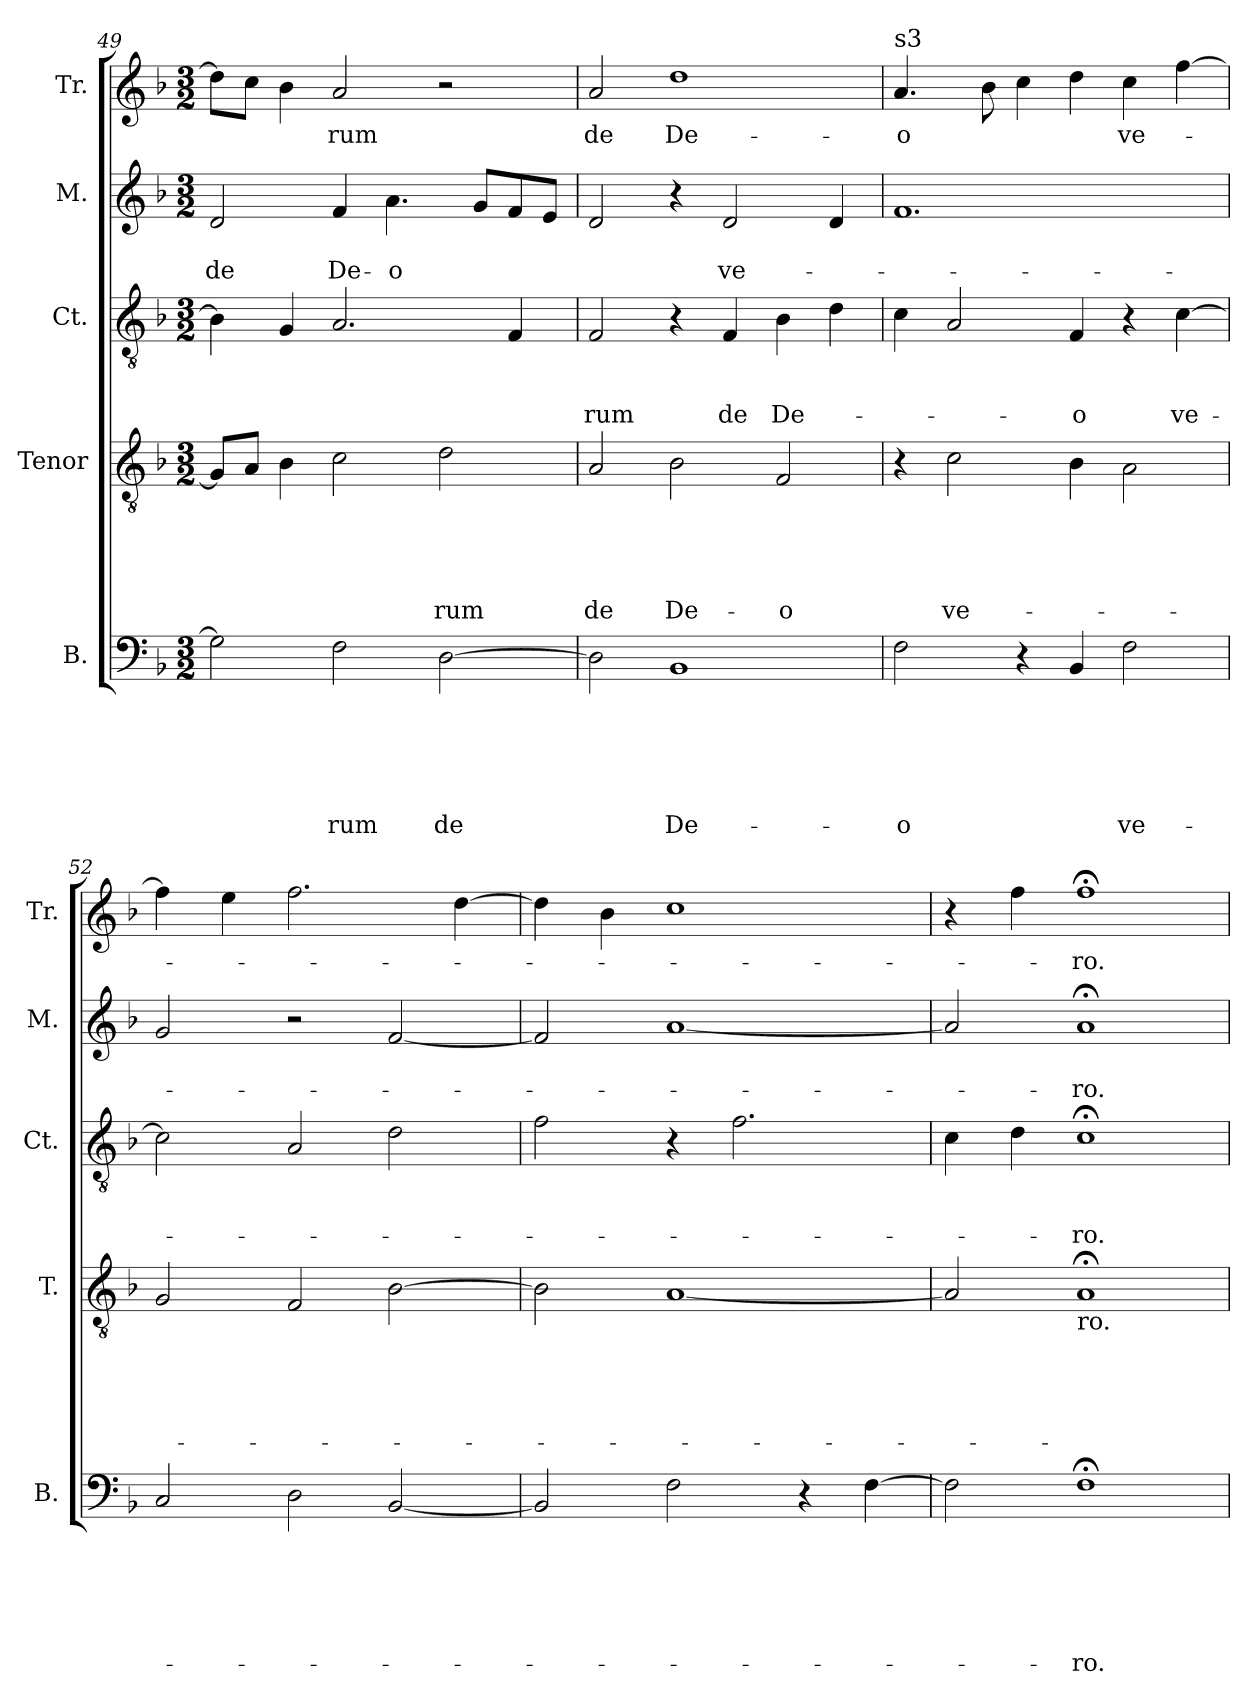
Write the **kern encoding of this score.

**kern	**text	**text	**text	**text	**text	**text	**kern	**text	**text	**text	**text	**text	**kern	**text	**text	**text	**kern	**text	**text	**kern	**text
*part5	*part5	*part5	*part5	*part5	*part5	*part5	*part4	*part4	*part4	*part4	*part4	*part4	*part3	*part3	*part3	*part3	*part2	*part2	*part2	*part1	*part1
*staff5	*staff5	*staff5	*staff5	*staff5	*staff5	*staff5	*staff4	*staff4	*staff4	*staff4	*staff4	*staff4	*staff3	*staff3	*staff3	*staff3	*staff2	*staff2	*staff2	*staff1	*staff1
*I"B.	*	*	*	*	*	*	*I"Tenor	*	*	*	*	*	*I"Ct.	*	*	*	*I"M.	*	*	*I"Tr.	*
*I'B.	*	*	*	*	*	*	*I'T.	*	*	*	*	*	*I'Ct.	*	*	*	*I'M.	*	*	*I'Tr.	*
*clefF4	*	*	*	*	*	*	*clefGv2	*	*	*	*	*	*clefGv2	*	*	*	*clefG2	*	*	*clefG2	*
*k[b-]	*	*	*	*	*	*	*k[b-]	*	*	*	*	*	*k[b-]	*	*	*	*k[b-]	*	*	*k[b-]	*
*F:	*	*	*	*	*	*	*F:	*	*	*	*	*	*F:	*	*	*	*F:	*	*	*F:	*
*M3/2	*	*	*	*	*	*	*M3/2	*	*	*	*	*	*M3/2	*	*	*	*M3/2	*	*	*M3/2	*
=49	=49	=49	=49	=49	=49	=49	=49	=49	=49	=49	=49	=49	=49	=49	=49	=49	=49	=49	=49	=49	=49
!	!	!	!	!	!	!	!	!	!	!	!	!	!	!	!	!	!	!	!LO:LY:b	!	!
2G\]	.	.	.	.	.	.	8G/L]	.	.	.	.	.	4B-\]	.	.	.	2d/	.	de	8dd\L]	.
.	.	.	.	.	.	.	8A/J	.	.	.	.	.	.	.	.	.	.	.	.	8cc\J	.
.	.	.	.	.	.	.	4B-\	.	.	.	.	.	4G/	.	.	.	.	.	.	4b-\	.
!	!	!	!	!	!	!LO:LY:b	!	!	!	!	!	!	!	!	!	!	!	!	!LO:LY:b	!	!LO:LY:b
2F\	.	.	.	.	.	-rum	2c\	.	.	.	.	.	2.A/	.	.	.	4f/	.	De-	2a/	-rum
!	!	!	!	!	!	!	!	!	!	!	!	!	!	!	!	!	!	!	!LO:LY:b	!	!
.	.	.	.	.	.	.	.	.	.	.	.	.	.	.	.	.	4.a\	.	-o	.	.
!	!	!	!	!	!	!LO:LY:b	!	!	!	!	!	!LO:LY:b	!	!	!	!	!	!	!	!	!
[>2D\	.	.	.	.	.	de	2d\	.	.	.	.	-rum	.	.	.	.	.	.	.	2r	.
.	.	.	.	.	.	.	.	.	.	.	.	.	.	.	.	.	8g/L	.	.	.	.
.	.	.	.	.	.	.	.	.	.	.	.	.	4F/	.	.	.	8f/	.	.	.	.
.	.	.	.	.	.	.	.	.	.	.	.	.	.	.	.	.	8e/J	.	.	.	.
=50	=50	=50	=50	=50	=50	=50	=50	=50	=50	=50	=50	=50	=50	=50	=50	=50	=50	=50	=50	=50	=50
!	!	!	!	!	!	!	!	!	!	!	!	!LO:LY:b	!	!	!	!LO:LY:b	!	!	!	!	!LO:LY:b
2D\]	.	.	.	.	.	.	2A/	.	.	.	.	de	2F/	.	.	-rum	2d/	.	.	2a/	de
!	!	!	!	!	!	!LO:LY:b	!	!	!	!	!	!LO:LY:b	!	!	!	!	!	!	!	!	!LO:LY:b
1BB-	.	.	.	.	.	De-	2B-\	.	.	.	.	De-	4r	.	.	.	4r	.	.	1dd	De-
!	!	!	!	!	!	!	!	!	!	!	!	!	!	!	!	!LO:LY:b	!	!	!LO:LY:b	!	!
.	.	.	.	.	.	.	.	.	.	.	.	.	4F/	.	.	de	2d/	.	ve-	.	.
!	!	!	!	!	!	!	!	!	!	!	!	!LO:LY:b	!	!	!	!LO:LY:b	!	!	!	!	!
.	.	.	.	.	.	.	2F/	.	.	.	.	-o	4B-\	.	.	De-	.	.	.	.	.
.	.	.	.	.	.	.	.	.	.	.	.	.	4d\	.	.	.	4d/	.	.	.	.
!!LO:LB:g=z
=51	=51	=51	=51	=51	=51	=51	=51	=51	=51	=51	=51	=51	=51	=51	=51	=51	=51	=51	=51	=51	=51
!	!	!	!	!	!	!	!	!	!	!	!	!	!	!	!	!	!	!	!	!LO:TX:a:t=s3	!
!	!	!	!	!	!	!LO:LY:b	!	!	!	!	!	!	!	!	!	!	!	!	!	!	!LO:LY:b
2F\	.	.	.	.	.	-o	4r	.	.	.	.	.	4c\	.	.	.	1.f	.	.	4.a/	-o
!	!	!	!	!	!	!	!	!	!	!	!	!LO:LY:b	!	!	!	!	!	!	!	!	!
.	.	.	.	.	.	.	2c\	.	.	.	.	ve-	2A/	.	.	.	.	.	.	.	.
.	.	.	.	.	.	.	.	.	.	.	.	.	.	.	.	.	.	.	.	8b-\	.
4r	.	.	.	.	.	.	.	.	.	.	.	.	.	.	.	.	.	.	.	4cc\	.
!	!	!	!	!	!	!	!	!	!	!	!	!	!	!	!	!LO:LY:b	!	!	!	!	!
4BB-/	.	.	.	.	.	.	4B-\	.	.	.	.	.	4F/	.	.	-o	.	.	.	4dd\	.
!	!	!	!	!	!	!LO:LY:b	!	!	!	!	!	!	!	!	!	!	!	!	!	!	!LO:LY:b
2F\	.	.	.	.	.	ve-	2A\	.	.	.	.	.	4r	.	.	.	.	.	.	4cc\	ve-
!	!	!	!	!	!	!	!	!	!	!	!	!	!	!	!	!LO:LY:b	!	!	!	!	!
.	.	.	.	.	.	.	.	.	.	.	.	.	[>4c\	.	.	ve-	.	.	.	[>4ff\	.
=52	=52	=52	=52	=52	=52	=52	=52	=52	=52	=52	=52	=52	=52	=52	=52	=52	=52	=52	=52	=52	=52
2C/	.	.	.	.	.	.	2G/	.	.	.	.	.	2c\]	.	.	.	2g/	.	.	4ff\]	.
.	.	.	.	.	.	.	.	.	.	.	.	.	.	.	.	.	.	.	.	4ee\	.
2D\	.	.	.	.	.	.	2F/	.	.	.	.	.	2A/	.	.	.	2r	.	.	2.ff\	.
[<2BB-/	.	.	.	.	.	.	[>2B-\	.	.	.	.	.	2d\	.	.	.	[<2f/	.	.	.	.
.	.	.	.	.	.	.	.	.	.	.	.	.	.	.	.	.	.	.	.	[>4dd\	.
=53	=53	=53	=53	=53	=53	=53	=53	=53	=53	=53	=53	=53	=53	=53	=53	=53	=53	=53	=53	=53	=53
2BB-/]	.	.	.	.	.	.	2B-\]	.	.	.	.	.	2f\	.	.	.	2f/]	.	.	4dd\]	.
.	.	.	.	.	.	.	.	.	.	.	.	.	.	.	.	.	.	.	.	4b-\	.
2F\	.	.	.	.	.	.	[<1A	.	.	.	.	.	4r	.	.	.	[<1a	.	.	1cc	.
.	.	.	.	.	.	.	.	.	.	.	.	.	2.f\	.	.	.	.	.	.	.	.
4r	.	.	.	.	.	.	.	.	.	.	.	.	.	.	.	.	.	.	.	.	.
[>4F\	.	.	.	.	.	.	.	.	.	.	.	.	.	.	.	.	.	.	.	.	.
=54	=54	=54	=54	=54	=54	=54	=54	=54	=54	=54	=54	=54	=54	=54	=54	=54	=54	=54	=54	=54	=54
2F\]	.	.	.	.	.	.	2A/]	.	.	.	.	.	4c\	.	.	.	2a/]	.	.	4r	.
.	.	.	.	.	.	.	.	.	.	.	.	.	4d\	.	.	.	.	.	.	4ff\	.
!	!	!	!	!	!	!	!LO:TX:b:t=ro.	!	!	!	!	!	!	!	!	!	!	!	!	!	!
!	!	!	!	!	!	!LO:LY:b	!	!	!	!	!	!	!	!	!	!LO:LY:b	!	!	!LO:LY:b	!	!LO:LY:b
1F;<	.	.	.	.	.	-ro.	1A;	.	.	.	.	.	1c;<	.	.	-ro.	1a;	.	-ro.	1ff;<	-ro.
=	=	=	=	=	=	=	=	=	=	=	=	=	=	=	=	=	=	=	=	=	=
*-	*-	*-	*-	*-	*-	*-	*-	*-	*-	*-	*-	*-	*-	*-	*-	*-	*-	*-	*-	*-	*-
